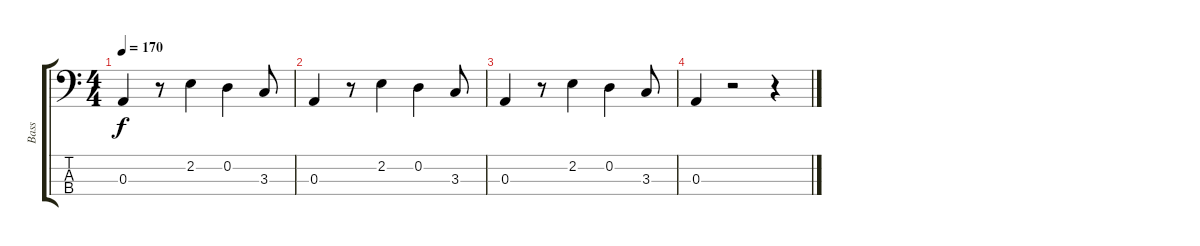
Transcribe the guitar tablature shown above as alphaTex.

\track ("Bass" "Bass") {instrument electricbassfinger}
\staff {score tabs}
\tuning (G2 D2 A1 E1) {hide}
\ts (4 4)
\tempo 170
\clef f4
\ks c
0.3.4{dy f} r.8 2.2.4 0.2.4 3.3.8 |
0.3.4 r.8 2.2.4 0.2.4 3.3.8 |
0.3.4 r.8 2.2.4 0.2.4 3.3.8 |
0.3.4 r.2 r.4
